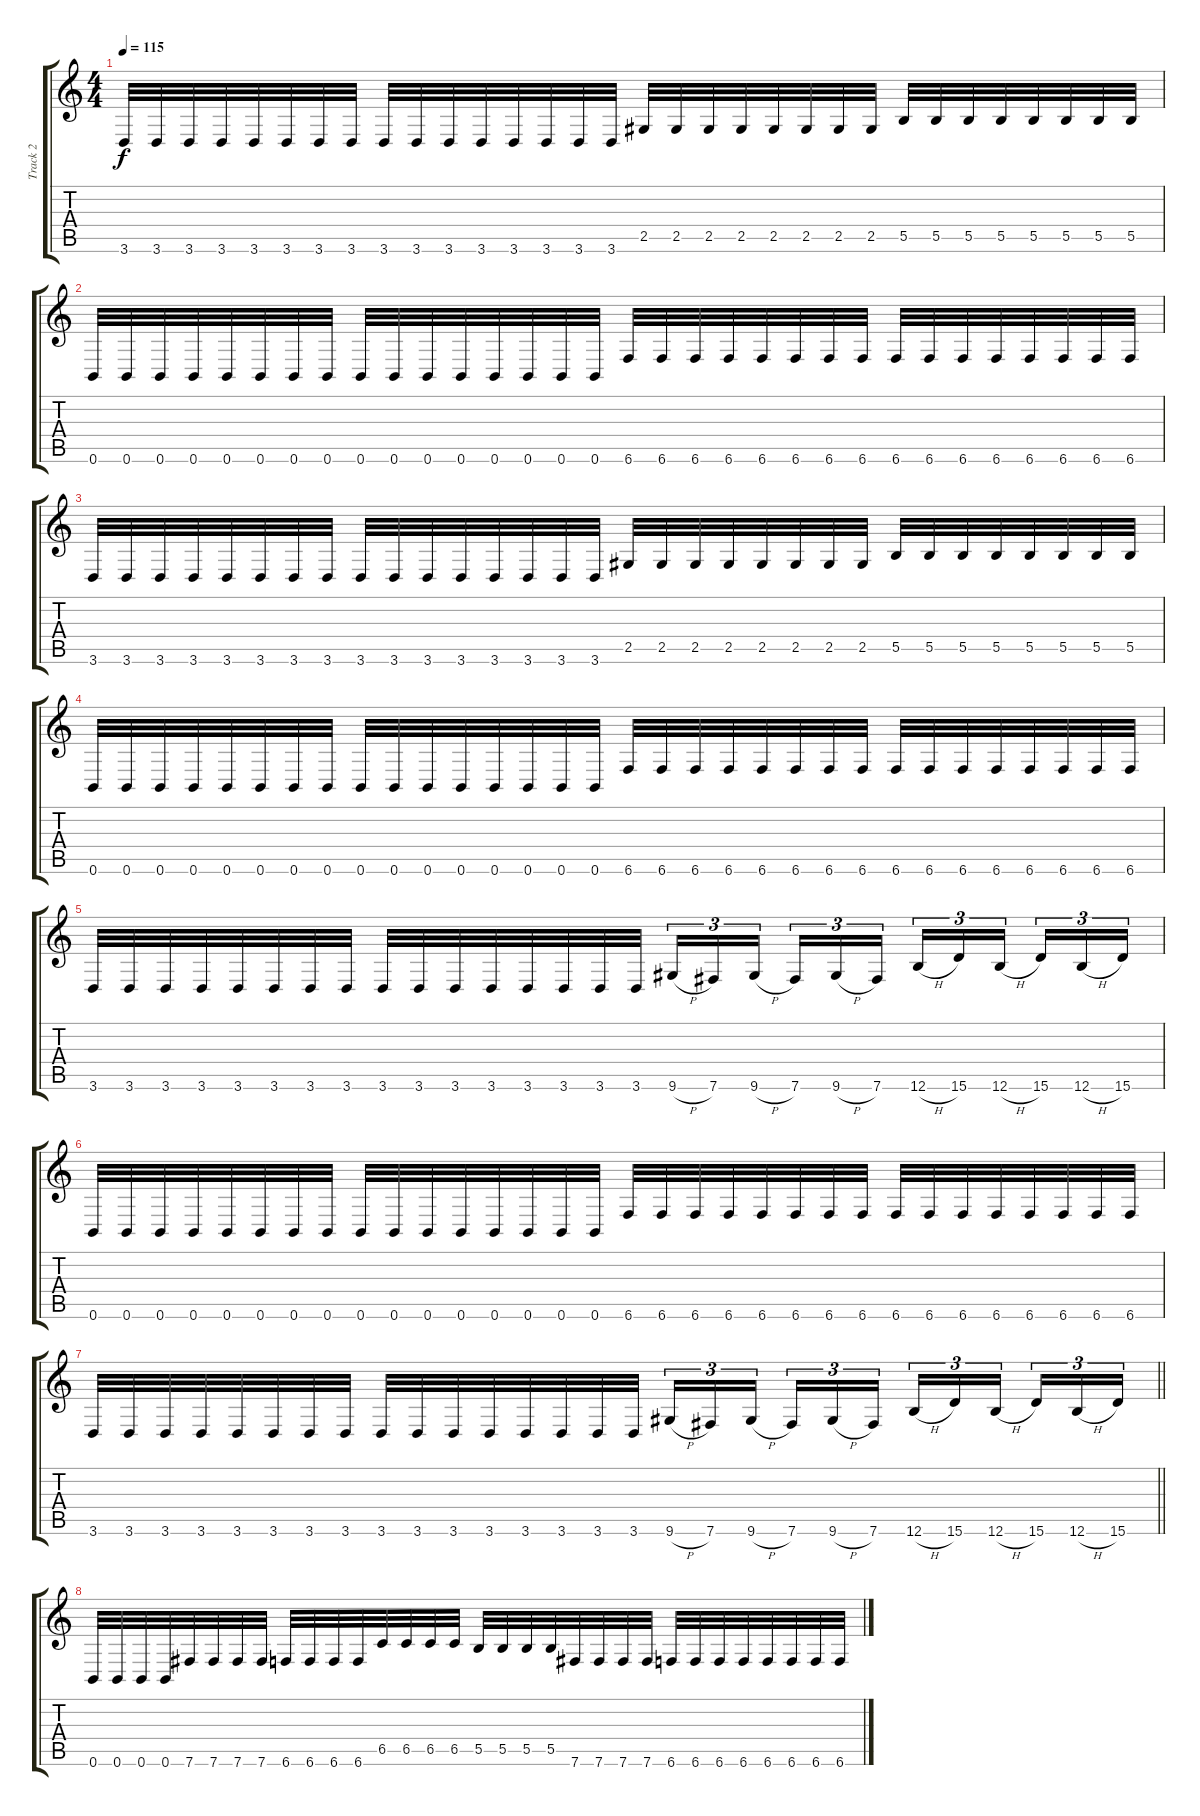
\track ("Track 2" "Track 2") {instrument distortionguitar}
\staff {score tabs}
\tuning (Db4 Ab3 E3 B2 Gb2 B1) {hide}
\ts (4 4)
\tempo 115
\clef g2
\ks c
3.6.32{dy f} 3.6.32 3.6.32 3.6.32 3.6.32 3.6.32 3.6.32 3.6.32 3.6.32 3.6.32 3.6.32 3.6.32 3.6.32 3.6.32 3.6.32 3.6.32 2.5.32 2.5.32 2.5.32 2.5.32 2.5.32 2.5.32 2.5.32 2.5.32 5.5.32 5.5.32 5.5.32 5.5.32 5.5.32 5.5.32 5.5.32 5.5.32 |
0.6.32 0.6.32 0.6.32 0.6.32 0.6.32 0.6.32 0.6.32 0.6.32 0.6.32 0.6.32 0.6.32 0.6.32 0.6.32 0.6.32 0.6.32 0.6.32 6.6.32 6.6.32 6.6.32 6.6.32 6.6.32 6.6.32 6.6.32 6.6.32 6.6.32 6.6.32 6.6.32 6.6.32 6.6.32 6.6.32 6.6.32 6.6.32 |
3.6.32 3.6.32 3.6.32 3.6.32 3.6.32 3.6.32 3.6.32 3.6.32 3.6.32 3.6.32 3.6.32 3.6.32 3.6.32 3.6.32 3.6.32 3.6.32 2.5.32 2.5.32 2.5.32 2.5.32 2.5.32 2.5.32 2.5.32 2.5.32 5.5.32 5.5.32 5.5.32 5.5.32 5.5.32 5.5.32 5.5.32 5.5.32 |
0.6.32 0.6.32 0.6.32 0.6.32 0.6.32 0.6.32 0.6.32 0.6.32 0.6.32 0.6.32 0.6.32 0.6.32 0.6.32 0.6.32 0.6.32 0.6.32 6.6.32 6.6.32 6.6.32 6.6.32 6.6.32 6.6.32 6.6.32 6.6.32 6.6.32 6.6.32 6.6.32 6.6.32 6.6.32 6.6.32 6.6.32 6.6.32 |
3.6.32 3.6.32 3.6.32 3.6.32 3.6.32 3.6.32 3.6.32 3.6.32 3.6.32 3.6.32 3.6.32 3.6.32 3.6.32 3.6.32 3.6.32 3.6.32 9.6{h}.16{tu (3 2)} 7.6.16{tu (3 2)} 9.6{h}.16{tu (3 2) beam splitsecondary} 7.6.16{tu (3 2)} 9.6{h}.16{tu (3 2)} 7.6.16{tu (3 2)} 12.6{h}.16{tu (3 2)} 15.6.16{tu (3 2)} 12.6{h}.16{tu (3 2) beam splitsecondary} 15.6.16{tu (3 2)} 12.6{h}.16{tu (3 2)} 15.6.16{tu (3 2)} |
0.6.32 0.6.32 0.6.32 0.6.32 0.6.32 0.6.32 0.6.32 0.6.32 0.6.32 0.6.32 0.6.32 0.6.32 0.6.32 0.6.32 0.6.32 0.6.32 6.6.32 6.6.32 6.6.32 6.6.32 6.6.32 6.6.32 6.6.32 6.6.32 6.6.32 6.6.32 6.6.32 6.6.32 6.6.32 6.6.32 6.6.32 6.6.32 |
\barLineRight lightlight
3.6.32 3.6.32 3.6.32 3.6.32 3.6.32 3.6.32 3.6.32 3.6.32 3.6.32 3.6.32 3.6.32 3.6.32 3.6.32 3.6.32 3.6.32 3.6.32 9.6{h}.16{tu (3 2)} 7.6.16{tu (3 2)} 9.6{h}.16{tu (3 2) beam splitsecondary} 7.6.16{tu (3 2)} 9.6{h}.16{tu (3 2)} 7.6.16{tu (3 2)} 12.6{h}.16{tu (3 2)} 15.6.16{tu (3 2)} 12.6{h}.16{tu (3 2) beam splitsecondary} 15.6.16{tu (3 2)} 12.6{h}.16{tu (3 2)} 15.6.16{tu (3 2)} |
\section ("" "")
0.6.32 0.6.32 0.6.32 0.6.32 7.6.32 7.6.32 7.6.32 7.6.32 6.6.32 6.6.32 6.6.32 6.6.32 6.5.32 6.5.32 6.5.32 6.5.32 5.5.32 5.5.32 5.5.32 5.5.32 7.6.32 7.6.32 7.6.32 7.6.32 6.6.32 6.6.32 6.6.32 6.6.32 6.6.32 6.6.32 6.6.32 6.6.32
